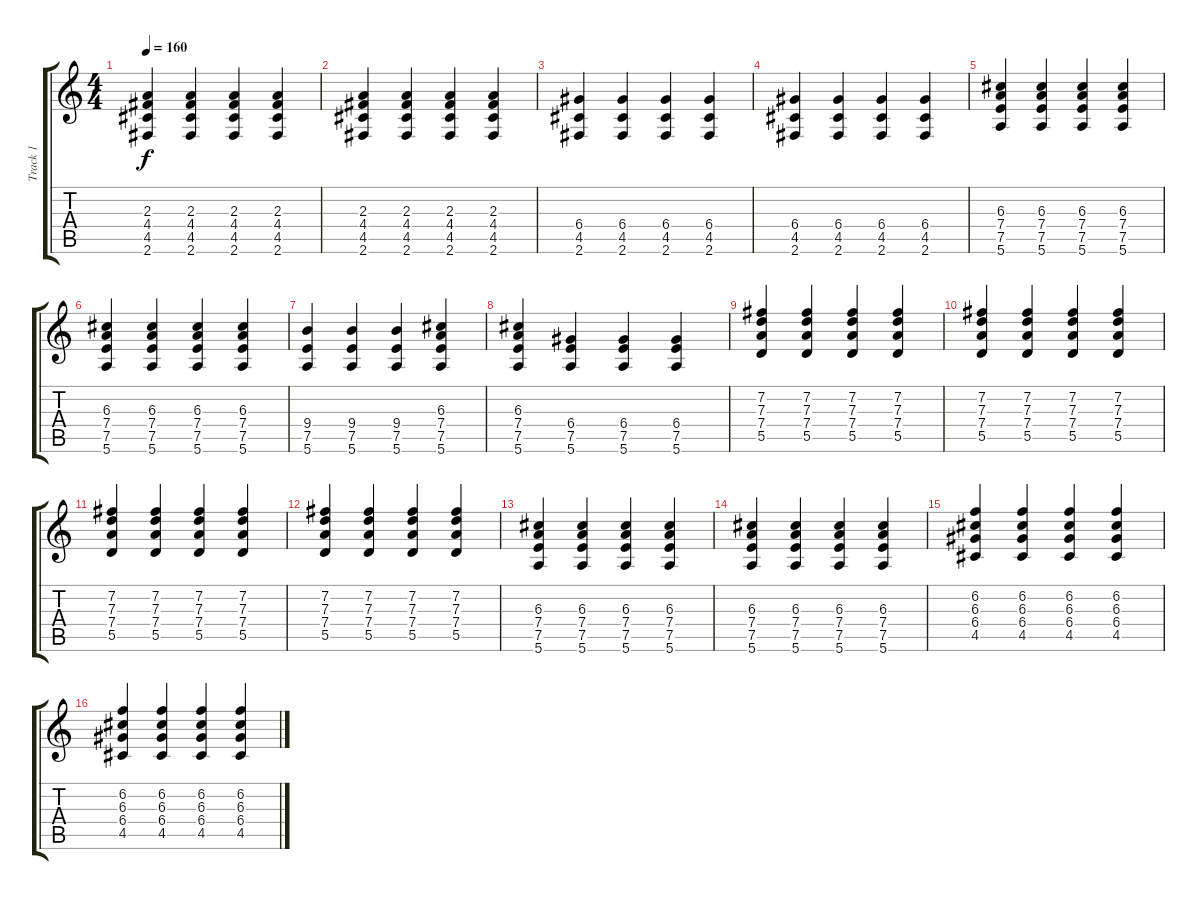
\track ("Track 1" "Track 1") {instrument acousticguitarsteel}
\staff {score tabs}
\tuning (E4 B3 G3 D3 A2 E2) {hide}
\ts (4 4)
\tempo 160
\clef g2
\ks c
(2.3 4.4 4.5 2.6).4{dy f} (2.3 4.4 4.5 2.6).4 (2.3 4.4 4.5 2.6).4 (2.3 4.4 4.5 2.6).4 |
(2.3 4.4 4.5 2.6).4 (2.3 4.4 4.5 2.6).4 (2.3 4.4 4.5 2.6).4 (2.3 4.4 4.5 2.6).4 |
(6.4 4.5 2.6).4 (6.4 4.5 2.6).4 (6.4 4.5 2.6).4 (6.4 4.5 2.6).4 |
(6.4 4.5 2.6).4 (6.4 4.5 2.6).4 (6.4 4.5 2.6).4 (6.4 4.5 2.6).4 |
(6.3 7.4 7.5 5.6).4 (6.3 7.4 7.5 5.6).4 (6.3 7.4 7.5 5.6).4 (6.3 7.4 7.5 5.6).4 |
(6.3 7.4 7.5 5.6).4 (6.3 7.4 7.5 5.6).4 (6.3 7.4 7.5 5.6).4 (6.3 7.4 7.5 5.6).4 |
(9.4 7.5 5.6).4 (9.4 7.5 5.6).4 (9.4 7.5 5.6).4 (6.3 7.4 7.5 5.6).4 |
(6.3 7.4 7.5 5.6).4 (6.4 7.5 5.6).4 (6.4 7.5 5.6).4 (6.4 7.5 5.6).4 |
(7.2 7.3 7.4 5.5).4 (7.2 7.3 7.4 5.5).4 (7.2 7.3 7.4 5.5).4 (7.2 7.3 7.4 5.5).4 |
(7.2 7.3 7.4 5.5).4 (7.2 7.3 7.4 5.5).4 (7.2 7.3 7.4 5.5).4 (7.2 7.3 7.4 5.5).4 |
(7.2 7.3 7.4 5.5).4 (7.2 7.3 7.4 5.5).4 (7.2 7.3 7.4 5.5).4 (7.2 7.3 7.4 5.5).4 |
(7.2 7.3 7.4 5.5).4 (7.2 7.3 7.4 5.5).4 (7.2 7.3 7.4 5.5).4 (7.2 7.3 7.4 5.5).4 |
(6.3 7.4 7.5 5.6).4 (6.3 7.4 7.5 5.6).4 (6.3 7.4 7.5 5.6).4 (6.3 7.4 7.5 5.6).4 |
(6.3 7.4 7.5 5.6).4 (6.3 7.4 7.5 5.6).4 (6.3 7.4 7.5 5.6).4 (6.3 7.4 7.5 5.6).4 |
(6.2 6.3 6.4 4.5).4 (6.2 6.3 6.4 4.5).4 (6.2 6.3 6.4 4.5).4 (6.2 6.3 6.4 4.5).4 |
(6.2 6.3 6.4 4.5).4 (6.2 6.3 6.4 4.5).4 (6.2 6.3 6.4 4.5).4 (6.2 6.3 6.4 4.5).4
